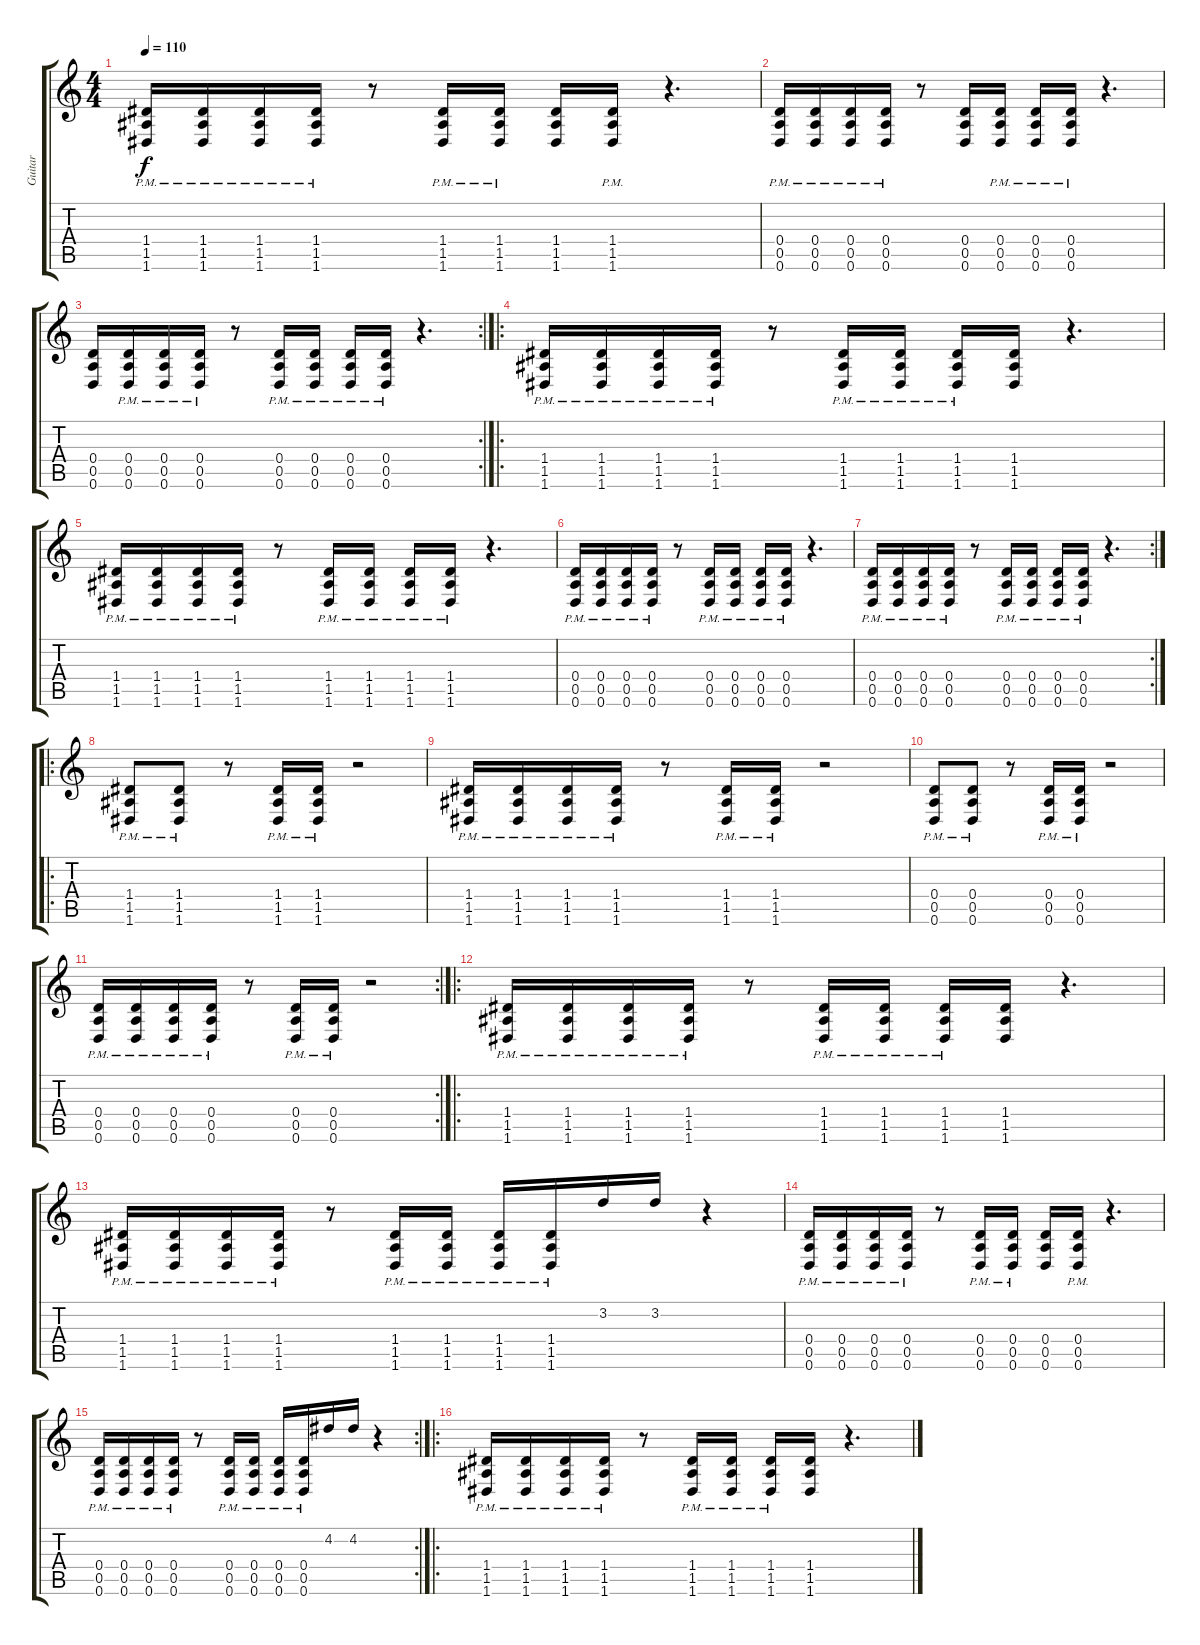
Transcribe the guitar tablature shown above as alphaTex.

\track ("Guitar" "Guitar") {instrument distortionguitar}
\staff {score tabs}
\tuning (E4 B3 G3 D3 A2 D2) {hide}
\ts (4 4)
\tempo 110
\clef g2
\ks c
(1.4{pm} 1.5{pm} 1.6{pm}).16{dy f} (1.4{pm} 1.5{pm} 1.6{pm}).16 (1.4{pm} 1.5{pm} 1.6{pm}).16 (1.4{pm} 1.5{pm} 1.6{pm}).16 r.8 (1.4{pm} 1.5{pm} 1.6{pm}).16 (1.4{pm} 1.5{pm} 1.6{pm}).16 (1.4 1.5 1.6).16 (1.4{pm} 1.5{pm} 1.6{pm}).16 r.4{d} |
(0.4{pm} 0.5{pm} 0.6{pm}).16 (0.4{pm} 0.5{pm} 0.6{pm}).16 (0.4{pm} 0.5{pm} 0.6{pm}).16 (0.4{pm} 0.5{pm} 0.6{pm}).16 r.8 (0.4 0.5 0.6).16 (0.4{pm} 0.5{pm} 0.6{pm}).16 (0.4{pm} 0.5{pm} 0.6{pm}).16 (0.4{pm} 0.5{pm} 0.6{pm}).16 r.4{d} |
\rc 2
(0.4 0.5 0.6).16 (0.4{pm} 0.5{pm} 0.6{pm}).16 (0.4{pm} 0.5{pm} 0.6{pm}).16 (0.4{pm} 0.5{pm} 0.6{pm}).16 r.8 (0.4{pm} 0.5{pm} 0.6{pm}).16 (0.4{pm} 0.5{pm} 0.6{pm}).16 (0.4{pm} 0.5{pm} 0.6{pm}).16 (0.4{pm} 0.5{pm} 0.6{pm}).16 r.4{d} |
\ro
(1.4{pm} 1.5{pm} 1.6{pm}).16 (1.4{pm} 1.5{pm} 1.6{pm}).16 (1.4{pm} 1.5{pm} 1.6{pm}).16 (1.4{pm} 1.5{pm} 1.6{pm}).16 r.8 (1.4{pm} 1.5{pm} 1.6{pm}).16 (1.4{pm} 1.5{pm} 1.6{pm}).16 (1.4{pm} 1.5{pm} 1.6{pm}).16 (1.4 1.5 1.6).16 r.4{d} |
(1.4{pm} 1.5{pm} 1.6{pm}).16 (1.4{pm} 1.5{pm} 1.6{pm}).16 (1.4{pm} 1.5{pm} 1.6{pm}).16 (1.4{pm} 1.5{pm} 1.6{pm}).16 r.8 (1.4{pm} 1.5{pm} 1.6{pm}).16 (1.4{pm} 1.5{pm} 1.6{pm}).16 (1.4{pm} 1.5{pm} 1.6{pm}).16 (1.4{pm} 1.5{pm} 1.6{pm}).16 r.4{d} |
(0.4{pm} 0.5{pm} 0.6{pm}).16 (0.4{pm} 0.5{pm} 0.6{pm}).16 (0.4{pm} 0.5{pm} 0.6{pm}).16 (0.4{pm} 0.5{pm} 0.6{pm}).16 r.8 (0.4{pm} 0.5{pm} 0.6{pm}).16 (0.4{pm} 0.5{pm} 0.6{pm}).16 (0.4{pm} 0.5{pm} 0.6{pm}).16 (0.4{pm} 0.5{pm} 0.6{pm}).16 r.4{d} |
\rc 2
(0.4{pm} 0.5{pm} 0.6{pm}).16 (0.4{pm} 0.5{pm} 0.6{pm}).16 (0.4{pm} 0.5{pm} 0.6{pm}).16 (0.4{pm} 0.5{pm} 0.6{pm}).16 r.8 (0.4{pm} 0.5{pm} 0.6{pm}).16 (0.4{pm} 0.5{pm} 0.6{pm}).16 (0.4{pm} 0.5{pm} 0.6{pm}).16 (0.4{pm} 0.5{pm} 0.6{pm}).16 r.4{d} |
\ro
(1.4{pm} 1.5{pm} 1.6{pm}).8 (1.4{pm} 1.5{pm} 1.6{pm}).8 r.8 (1.4{pm} 1.5{pm} 1.6{pm}).16 (1.4{pm} 1.5{pm} 1.6{pm}).16 r.2 |
(1.4{pm} 1.5{pm} 1.6{pm}).16 (1.4{pm} 1.5{pm} 1.6{pm}).16 (1.4{pm} 1.5{pm} 1.6{pm}).16 (1.4{pm} 1.5{pm} 1.6{pm}).16 r.8 (1.4{pm} 1.5{pm} 1.6{pm}).16 (1.4{pm} 1.5{pm} 1.6{pm}).16 r.2 |
(0.4{pm} 0.5{pm} 0.6{pm}).8 (0.4{pm} 0.5{pm} 0.6{pm}).8 r.8 (0.4{pm} 0.5{pm} 0.6{pm}).16 (0.4{pm} 0.5{pm} 0.6{pm}).16 r.2 |
\rc 2
(0.4{pm} 0.5{pm} 0.6{pm}).16 (0.4{pm} 0.5{pm} 0.6{pm}).16 (0.4{pm} 0.5{pm} 0.6{pm}).16 (0.4{pm} 0.5{pm} 0.6{pm}).16 r.8 (0.4{pm} 0.5{pm} 0.6{pm}).16 (0.4{pm} 0.5{pm} 0.6{pm}).16 r.2 |
\ro
(1.4{pm} 1.5{pm} 1.6{pm}).16 (1.4{pm} 1.5{pm} 1.6{pm}).16 (1.4{pm} 1.5{pm} 1.6{pm}).16 (1.4{pm} 1.5{pm} 1.6{pm}).16 r.8 (1.4{pm} 1.5{pm} 1.6{pm}).16 (1.4{pm} 1.5{pm} 1.6{pm}).16 (1.4{pm} 1.5{pm} 1.6{pm}).16 (1.4 1.5 1.6).16 r.4{d} |
(1.4{pm} 1.5{pm} 1.6{pm}).16 (1.4{pm} 1.5{pm} 1.6{pm}).16 (1.4{pm} 1.5{pm} 1.6{pm}).16 (1.4{pm} 1.5{pm} 1.6{pm}).16 r.8 (1.4{pm} 1.5{pm} 1.6{pm}).16 (1.4{pm} 1.5{pm} 1.6{pm}).16 (1.4{pm} 1.5{pm} 1.6{pm}).16 (1.4{pm} 1.5{pm} 1.6{pm}).16 3.2.16 3.2.16 r.4 |
(0.4{pm} 0.5{pm} 0.6{pm}).16 (0.4{pm} 0.5{pm} 0.6{pm}).16 (0.4{pm} 0.5{pm} 0.6{pm}).16 (0.4{pm} 0.5{pm} 0.6{pm}).16 r.8 (0.4{pm} 0.5{pm} 0.6{pm}).16 (0.4{pm} 0.5{pm} 0.6{pm}).16 (0.4 0.5 0.6).16 (0.4{pm} 0.5{pm} 0.6{pm}).16 r.4{d} |
\rc 2
(0.4{pm} 0.5{pm} 0.6{pm}).16 (0.4{pm} 0.5{pm} 0.6{pm}).16 (0.4{pm} 0.5{pm} 0.6{pm}).16 (0.4{pm} 0.5{pm} 0.6{pm}).16 r.8 (0.4{pm} 0.5{pm} 0.6{pm}).16 (0.4{pm} 0.5{pm} 0.6{pm}).16 (0.4{pm} 0.5{pm} 0.6{pm}).16 (0.4{pm} 0.5{pm} 0.6{pm}).16 4.2.16 4.2.16 r.4 |
\ro
(1.4{pm} 1.5{pm} 1.6{pm}).16 (1.4{pm} 1.5{pm} 1.6{pm}).16 (1.4{pm} 1.5{pm} 1.6{pm}).16 (1.4{pm} 1.5{pm} 1.6{pm}).16 r.8 (1.4{pm} 1.5{pm} 1.6{pm}).16 (1.4{pm} 1.5{pm} 1.6{pm}).16 (1.4{pm} 1.5{pm} 1.6{pm}).16 (1.4 1.5 1.6).16 r.4{d}
